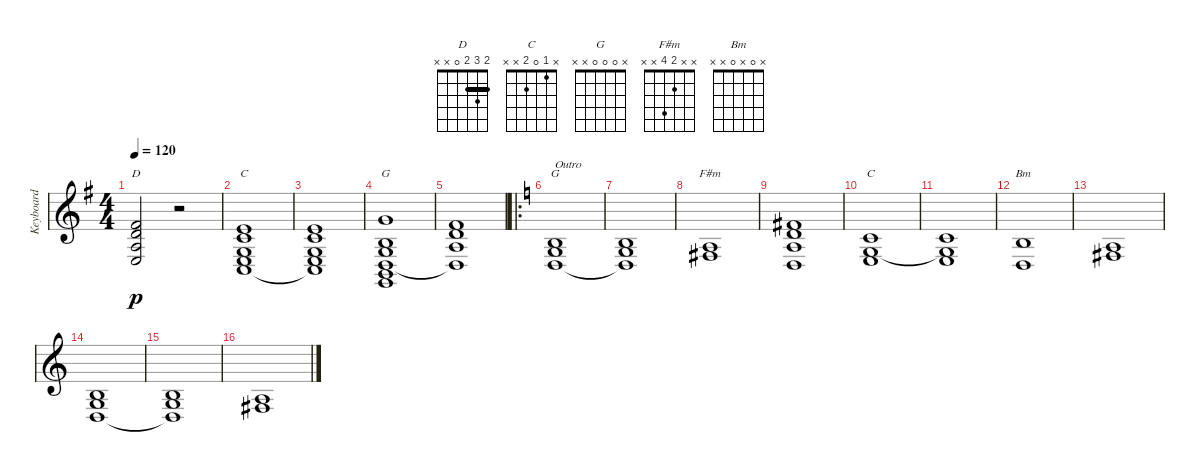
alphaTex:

\track ("Keyboard" "Keyboard") {instrument stringensemble1}
\staff {score}
\tuning (E4 B3 G3 D3 A2 E2) {hide}
\chord ("D" 2 3 2 0 x x) {barre 2}
\chord ("C" 0 1 0 2 3 x)
\chord ("G" 3 0 0 0 2 3)
\chord ("G" x 0 0 0 x x)
\chord ("F#m" x x 2 4 x x)
\chord ("C" x 1 0 2 x x)
\chord ("Bm" x 0 x 0 x x)
\ts (4 4)
\tempo 120
\clef g2
\ks g
(2.1 3.2 2.3 2.4{t}).2{ch "D" dy p} r.2 |
(0.1 1.2 0.3 2.4 3.5).1{ch "C"} |
(0.1 1.2 0.3 2.4 3.5{t}).1 |
(3.1 0.2 0.3 0.4 2.5 3.6).1{ch "G"} |
(2.1 3.2 2.3 0.4{t}).1 |
\ro
\ks c
(0.2 0.3 0.4).1{ch "G" txt "Outro"} |
(0.2 0.3 0.4{t}).1 |
(2.3 4.4).1{ch "F#m"} |
(2.1 3.2 2.3 0.4).1 |
(1.2 0.3 2.4).1{ch "C"} |
(1.2 0.3{t} 2.4).1 |
(0.2 0.4).1{ch "Bm"} |
(2.3 4.4).1 |
(0.2 0.3 0.4).1 |
(0.2 0.3 0.4{t}).1 |
(2.3 4.4).1
